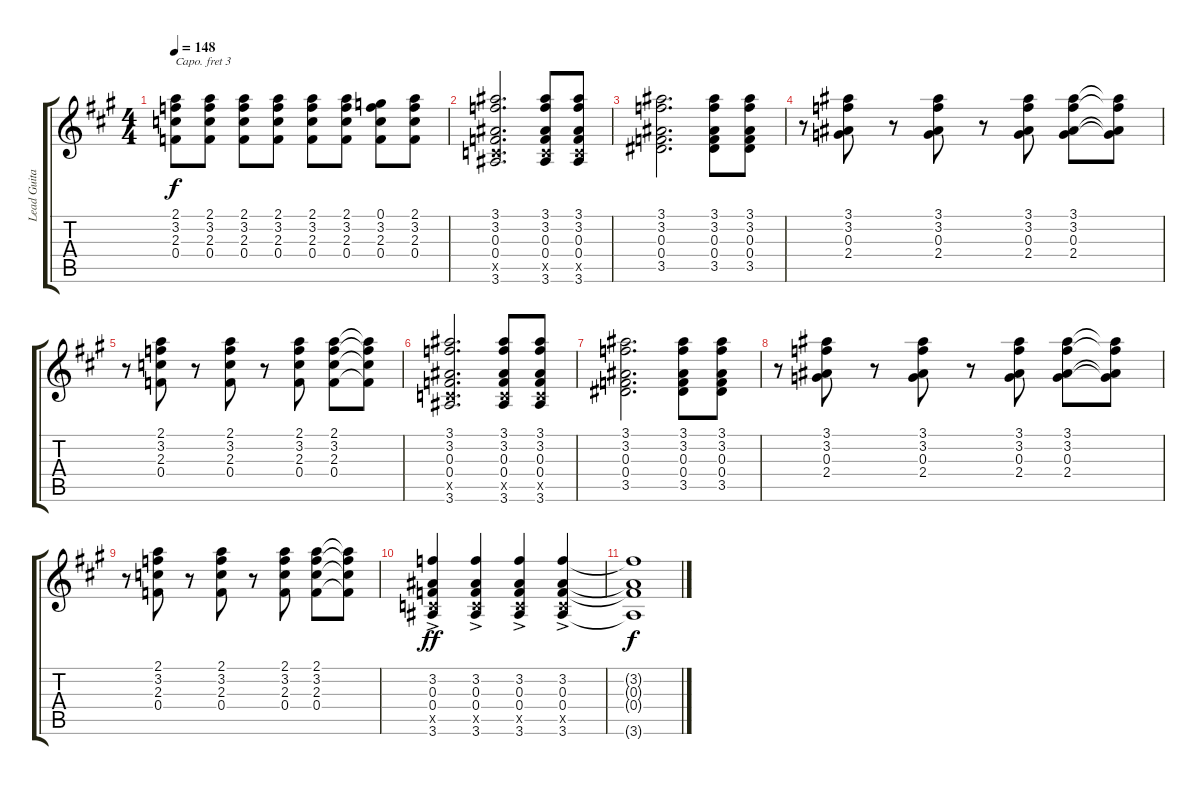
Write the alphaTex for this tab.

\track ("Lead Guitar" "Lead Guita") {instrument distortionguitar}
\staff {score tabs}
\capo 3
\tuning (E4 B3 G3 D3 A2 E2) {hide}
\ts (4 4)
\tempo 148
\clef g2
\ks a
(2.1 3.2 2.3 0.4).8{dy f} (2.1 3.2 2.3 0.4).8 (2.1 3.2 2.3 0.4).8 (2.1 3.2 2.3 0.4).8 (2.1 3.2 2.3 0.4).8 (2.1 3.2 2.3 0.4).8 (0.1 3.2 2.3 0.4).8 (2.1 3.2 2.3 0.4).8 |
(3.1 3.2 0.3 0.4 0.5{x} 3.6).2{d} (3.1 3.2 0.3 0.4 0.5{x} 3.6).8 (3.1 3.2 0.3 0.4 0.5{x} 3.6).8 |
(3.1 3.2 0.3 0.4 3.5).2{d} (3.1 3.2 0.3 0.4 3.5).8 (3.1 3.2 0.3 0.4 3.5).8 |
r.8 (3.1 3.2 0.3 2.4).8 r.8 (3.1 3.2 0.3 2.4).8 r.8 (3.1 3.2 0.3 2.4).8 (3.1 3.2 0.3 2.4).8 (3.1{t} 3.2{t} 0.3{t} 2.4{t}).8 |
r.8 (2.1 3.2 2.3 0.4).8 r.8 (2.1 3.2 2.3 0.4).8 r.8 (2.1 3.2 2.3 0.4).8 (2.1 3.2 2.3 0.4).8 (2.1{t} 3.2{t} 2.3{t} 0.4{t}).8 |
(3.1 3.2 0.3 0.4 0.5{x} 3.6).2{d} (3.1 3.2 0.3 0.4 0.5{x} 3.6).8 (3.1 3.2 0.3 0.4 0.5{x} 3.6).8 |
(3.1 3.2 0.3 0.4 3.5).2{d} (3.1 3.2 0.3 0.4 3.5).8 (3.1 3.2 0.3 0.4 3.5).8 |
r.8 (3.1 3.2 0.3 2.4).8 r.8 (3.1 3.2 0.3 2.4).8 r.8 (3.1 3.2 0.3 2.4).8 (3.1 3.2 0.3 2.4).8 (3.1{t} 3.2{t} 0.3{t} 2.4{t}).8 |
r.8 (2.1 3.2 2.3 0.4).8 r.8 (2.1 3.2 2.3 0.4).8 r.8 (2.1 3.2 2.3 0.4).8 (2.1 3.2 2.3 0.4).8 (2.1{t} 3.2{t} 2.3{t} 0.4{t}).8 |
(3.2{ac} 0.3 0.4 0.5{x} 3.6).4{dy ff} (3.2{ac} 0.3 0.4 0.5{x} 3.6).4 (3.2{ac} 0.3 0.4 0.5{x} 3.6).4 (3.2{ac} 0.3 0.4 0.5{x} 3.6).4 |
(3.2{t} 0.3{t} 0.4{t} 3.6{t}).1{dy f}
